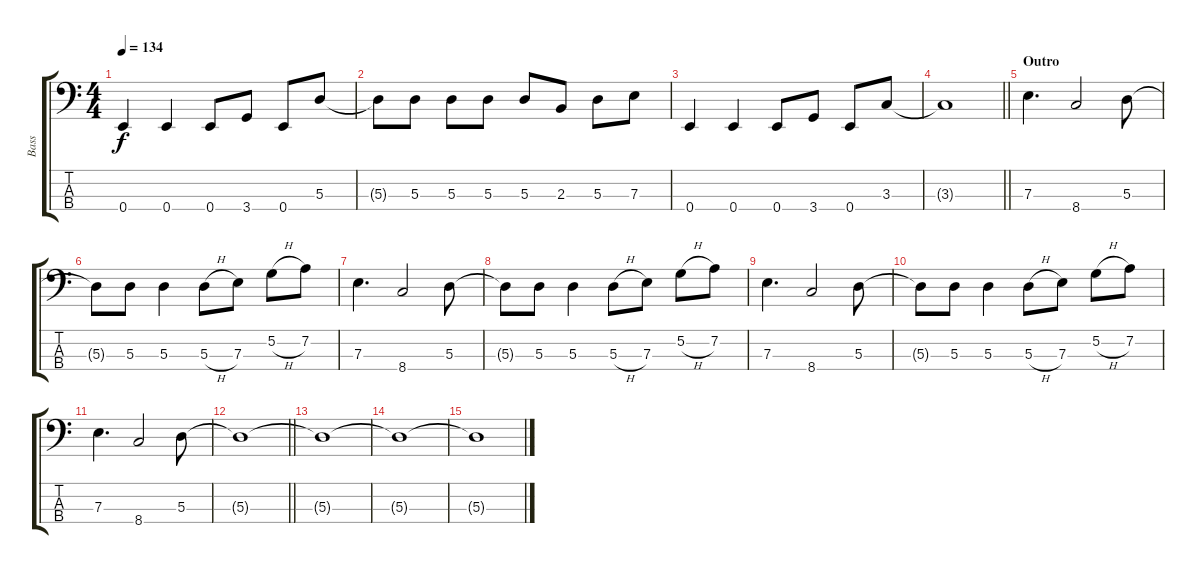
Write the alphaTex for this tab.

\track ("Bass" "Bass") {instrument electricbassfinger}
\staff {score tabs}
\tuning (G2 D2 A1 E1) {hide}
\ts (4 4)
\tempo 134
\clef f4
\ks c
0.4.4{dy f} 0.4.4 0.4.8 3.4.8 0.4.8 5.3.8 |
5.3{t}.8 5.3.8 5.3.8 5.3.8 5.3.8 2.3.8 5.3.8 7.3.8 |
0.4.4 0.4.4 0.4.8 3.4.8 0.4.8 3.3.8 |
\barLineRight lightlight
3.3{t}.1 |
\section ("" "Outro")
7.3.4{d} 8.4.2 5.3.8 |
5.3{t}.8 5.3.8 5.3.4 5.3{h}.8 7.3.8 5.2{h}.8 7.2.8 |
7.3.4{d} 8.4.2 5.3.8 |
5.3{t}.8 5.3.8 5.3.4 5.3{h}.8 7.3.8 5.2{h}.8 7.2.8 |
7.3.4{d} 8.4.2 5.3.8 |
5.3{t}.8 5.3.8 5.3.4 5.3{h}.8 7.3.8 5.2{h}.8 7.2.8 |
7.3.4{d} 8.4.2 5.3.8 |
\barLineRight lightlight
5.3{t}.1 |
5.3{t}.1{volume 0} |
5.3{t}.1 |
5.3{t}.1
